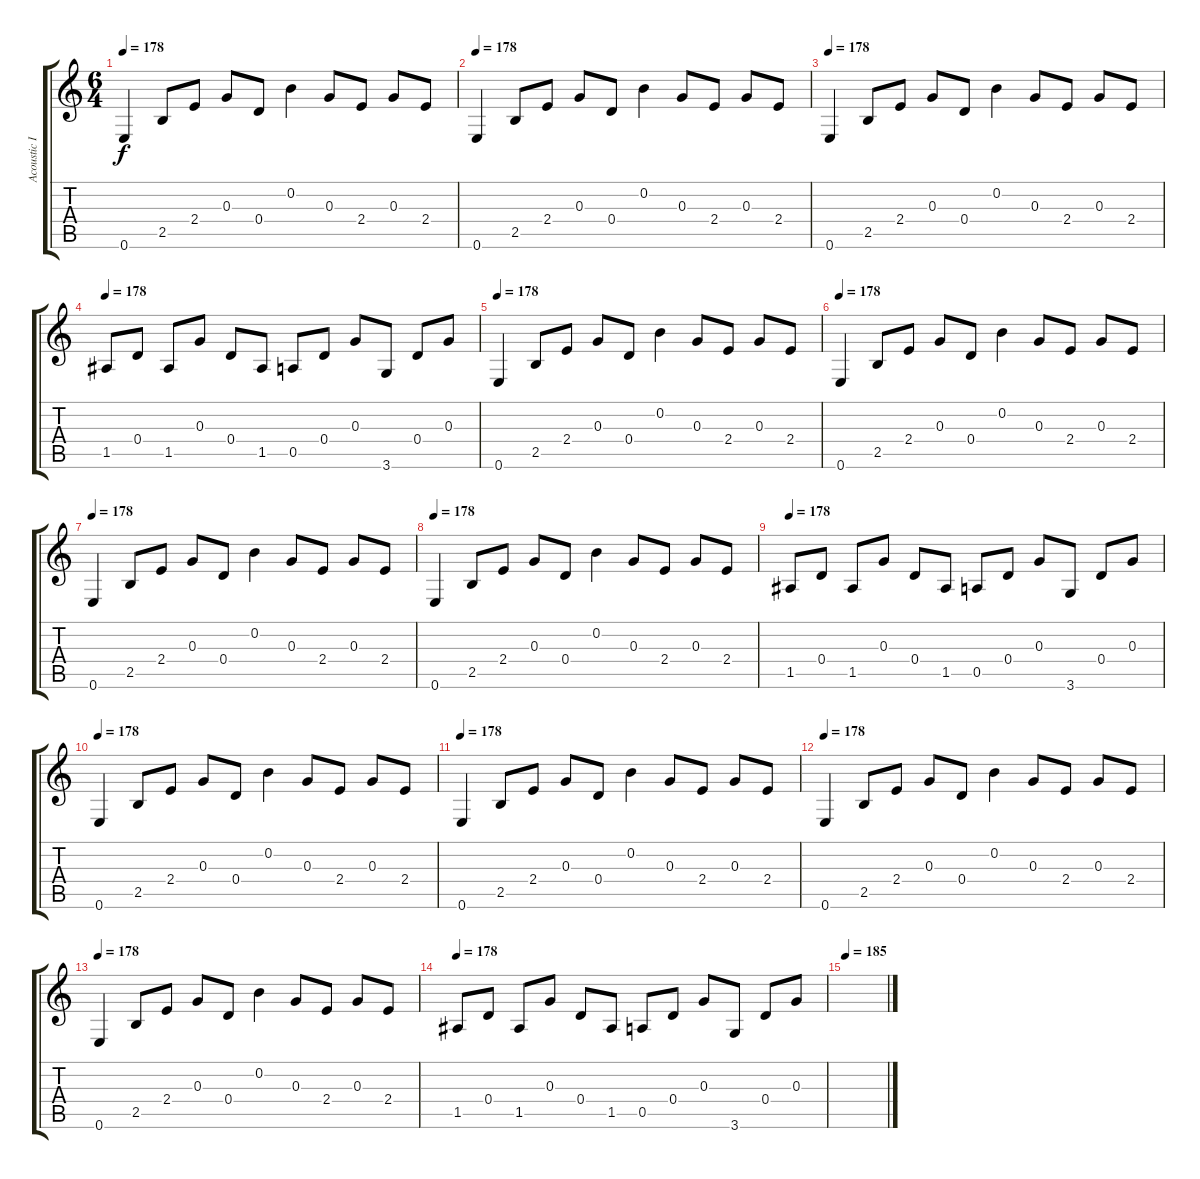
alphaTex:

\track ("Acoustic I" "Acoustic I") {instrument acousticguitarsteel}
\staff {score tabs}
\tuning (E4 B3 G3 D3 A2 E2) {hide}
\ts (6 4)
\tempo 178
\clef g2
\ks c
0.6.4{dy f} 2.5.8 2.4.8 0.3.8 0.4.8 0.2.4 0.3.8 2.4.8 0.3.8 2.4.8 |
\tempo 178
0.6.4 2.5.8 2.4.8 0.3.8 0.4.8 0.2.4 0.3.8 2.4.8 0.3.8 2.4.8 |
\tempo 178
0.6.4 2.5.8 2.4.8 0.3.8 0.4.8 0.2.4 0.3.8 2.4.8 0.3.8 2.4.8 |
\tempo 178
1.5.8 0.4.8 1.5.8 0.3.8 0.4.8 1.5.8 0.5.8 0.4.8 0.3.8 3.6.8 0.4.8 0.3.8 |
\tempo 178
0.6.4 2.5.8 2.4.8 0.3.8 0.4.8 0.2.4 0.3.8 2.4.8 0.3.8 2.4.8 |
\tempo 178
0.6.4 2.5.8 2.4.8 0.3.8 0.4.8 0.2.4 0.3.8 2.4.8 0.3.8 2.4.8 |
\tempo 178
0.6.4 2.5.8 2.4.8 0.3.8 0.4.8 0.2.4 0.3.8 2.4.8 0.3.8 2.4.8 |
\tempo 178
0.6.4 2.5.8 2.4.8 0.3.8 0.4.8 0.2.4 0.3.8 2.4.8 0.3.8 2.4.8 |
\tempo 178
1.5.8 0.4.8 1.5.8 0.3.8 0.4.8 1.5.8 0.5.8 0.4.8 0.3.8 3.6.8 0.4.8 0.3.8 |
\tempo 178
0.6.4 2.5.8 2.4.8 0.3.8 0.4.8 0.2.4 0.3.8 2.4.8 0.3.8 2.4.8 |
\tempo 178
0.6.4 2.5.8 2.4.8 0.3.8 0.4.8 0.2.4 0.3.8 2.4.8 0.3.8 2.4.8 |
\tempo 178
0.6.4 2.5.8 2.4.8 0.3.8 0.4.8 0.2.4 0.3.8 2.4.8 0.3.8 2.4.8 |
\tempo 178
0.6.4 2.5.8 2.4.8 0.3.8 0.4.8 0.2.4 0.3.8 2.4.8 0.3.8 2.4.8 |
\tempo 178
1.5.8 0.4.8 1.5.8 0.3.8 0.4.8 1.5.8 0.5.8 0.4.8 0.3.8 3.6.8 0.4.8 0.3.8 |
\tempo 185
